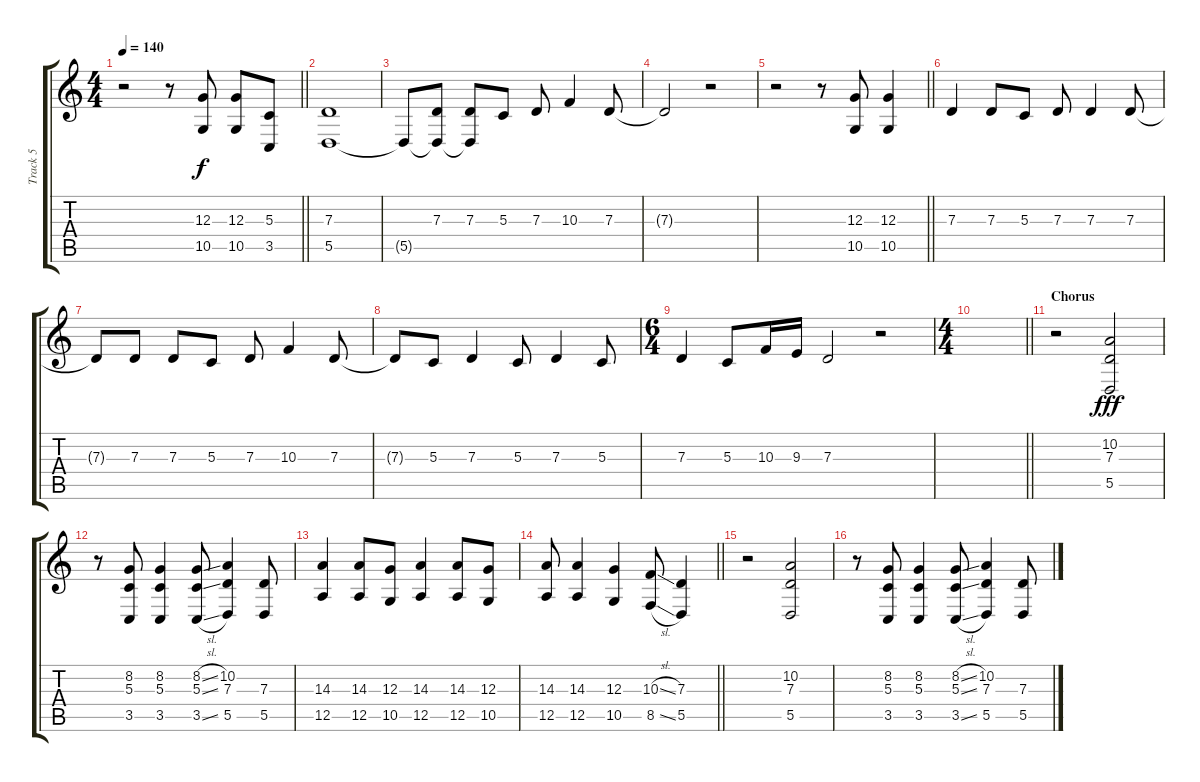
\track ("Track 5" "Track 5") {instrument tenorsax}
\staff {score tabs}
\tuning (E4 B3 G3 D3 A2 E2) {hide}
\ts (4 4)
\tempo 140
\clef g2
\barLineRight lightlight
\ks c
r.2{dy f} r.8 (12.3 10.5).8 (12.3 10.5).8 (5.3 3.5).8 |
(7.3 5.5).1 |
5.5{t}.8 (7.3 5.5{t}).8 (7.3 5.5{t}).8 5.3.8 7.3.8 10.3.4 7.3.8 |
7.3{t}.2 r.2 |
\barLineRight lightlight
r.2 r.8 (12.3 10.5).8 (12.3 10.5).4 |
7.3.4 7.3.8 5.3.8 7.3.8 7.3.4 7.3.8 |
7.3{t}.8 7.3.8 7.3.8 5.3.8 7.3.8 10.3.4 7.3.8 |
7.3{t}.8 5.3.8 7.3.4 5.3.8 7.3.4 5.3.8 |
\ts (6 4)
7.3.4 5.3.8 10.3.16 9.3.16 7.3.2 r.2 |
\ts (4 4)
\barLineRight lightlight
|
\section ("" "Chorus")
r.2 (10.2 7.3 5.5).2{dy fff} |
r.8 (8.2 5.3 3.5).8 (8.2 5.3 3.5).4 (8.2{sl} 5.3{sl} 3.5{sl}).8 (10.2 7.3 5.5).4 (7.3 5.5).8 |
(14.3 12.5).4 (14.3 12.5).8 (12.3 10.5).8 (14.3 12.5).4 (14.3 12.5).8 (12.3 10.5).8 |
\barLineRight lightlight
(14.3 12.5).8 (14.3 12.5).4 (12.3 10.5).4 (10.3{sl} 8.5{sl}).8 (7.3 5.5).4 |
r.2 (10.2 7.3 5.5).2 |
r.8 (8.2 5.3 3.5).8 (8.2 5.3 3.5).4 (8.2{sl} 5.3{sl} 3.5{sl}).8 (10.2 7.3 5.5).4 (7.3 5.5).8
